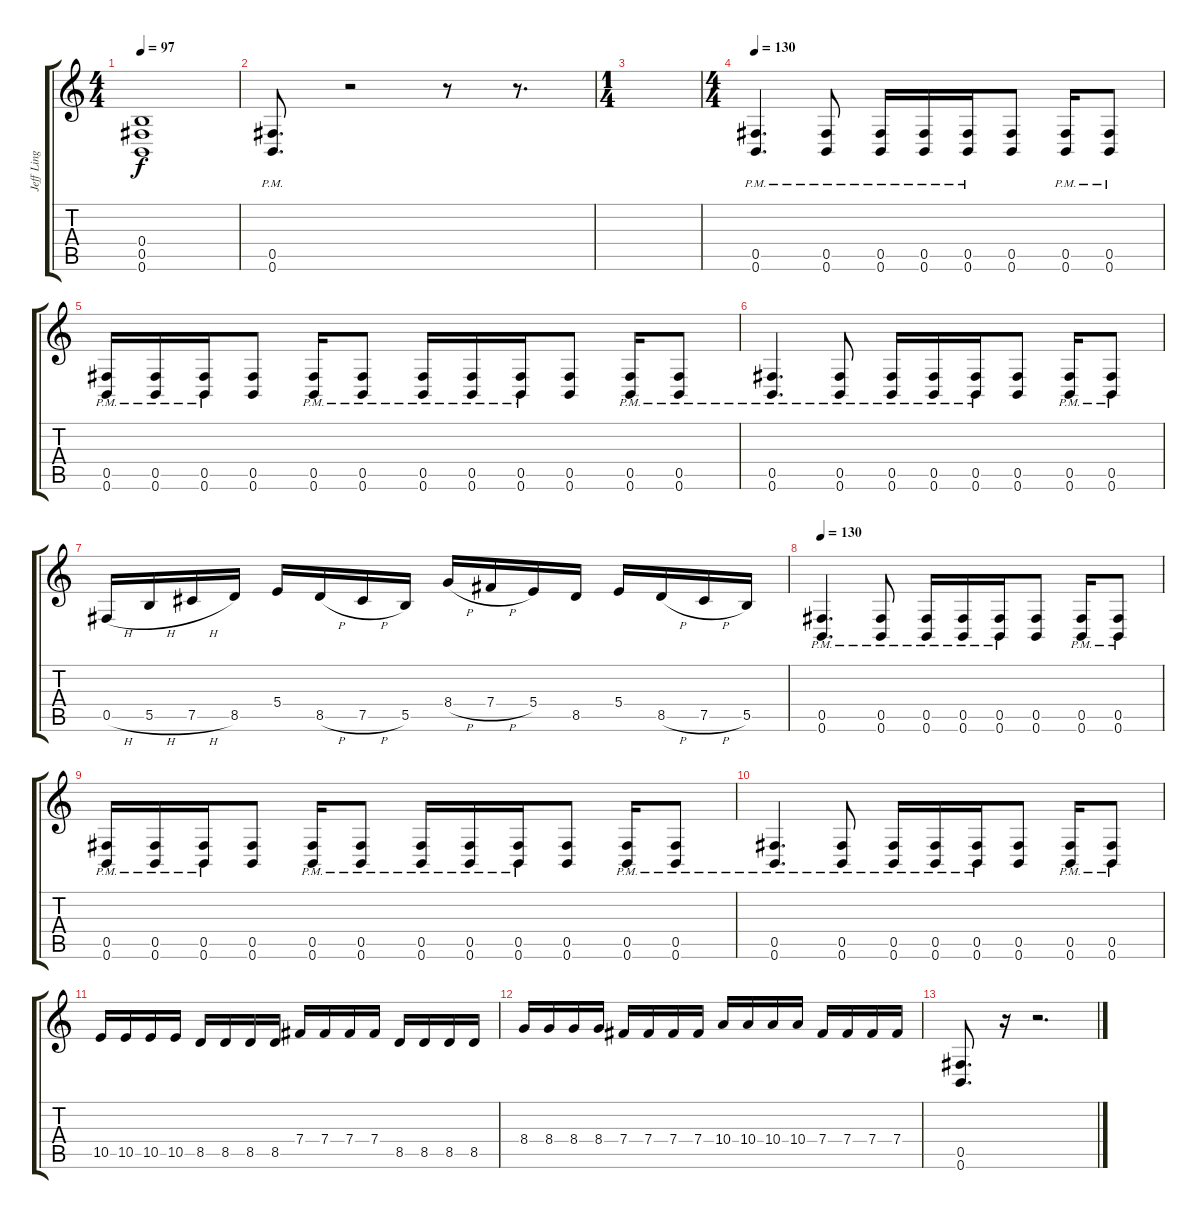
\track ("Jeff Ling" "Jeff Ling") {instrument distortionguitar}
\staff {score tabs}
\tuning (Db4 Ab3 E3 B2 Gb2 B1) {hide}
\ts (4 4)
\tempo 97
\clef g2
\ks c
(0.4{t} 0.5{t} 0.6{t}).1{dy f} |
(0.5{pm} 0.6{pm}).8{d} r.2 r.8 r.8{d} |
\ts (1 4)
|
\ts (4 4)
\tempo 130
(0.5{pm} 0.6{pm}).4{d} (0.5{pm} 0.6{pm}).8 (0.5{pm} 0.6{pm}).16 (0.5{pm} 0.6{pm}).16 (0.5{pm} 0.6{pm}).16 (0.5 0.6).8 (0.5{pm} 0.6{pm}).16 (0.5{pm} 0.6{pm}).8 |
(0.5{pm} 0.6{pm}).16 (0.5{pm} 0.6{pm}).16 (0.5{pm} 0.6{pm}).16 (0.5 0.6).8 (0.5{pm} 0.6{pm}).16 (0.5{pm} 0.6{pm}).8 (0.5{pm} 0.6{pm}).16 (0.5{pm} 0.6{pm}).16 (0.5{pm} 0.6{pm}).16 (0.5 0.6).8 (0.5{pm} 0.6{pm}).16 (0.5{pm} 0.6{pm}).8 |
(0.5{pm} 0.6{pm}).4{d} (0.5{pm} 0.6{pm}).8 (0.5{pm} 0.6{pm}).16 (0.5{pm} 0.6{pm}).16 (0.5{pm} 0.6{pm}).16 (0.5 0.6).8 (0.5{pm} 0.6{pm}).16 (0.5{pm} 0.6{pm}).8 |
0.5{h}.16 5.5{h}.16 7.5{h}.16 8.5.16 5.4.16 8.5{h}.16 7.5{h}.16 5.5.16 8.4{h}.16 7.4{h}.16 5.4.16 8.5.16 5.4.16 8.5{h}.16 7.5{h}.16 5.5.16 |
\tempo 130
(0.5{pm} 0.6{pm}).4{d} (0.5{pm} 0.6{pm}).8 (0.5{pm} 0.6{pm}).16 (0.5{pm} 0.6{pm}).16 (0.5{pm} 0.6{pm}).16 (0.5 0.6).8 (0.5{pm} 0.6{pm}).16 (0.5{pm} 0.6{pm}).8 |
(0.5{pm} 0.6{pm}).16 (0.5{pm} 0.6{pm}).16 (0.5{pm} 0.6{pm}).16 (0.5 0.6).8 (0.5{pm} 0.6{pm}).16 (0.5{pm} 0.6{pm}).8 (0.5{pm} 0.6{pm}).16 (0.5{pm} 0.6{pm}).16 (0.5{pm} 0.6{pm}).16 (0.5 0.6).8 (0.5{pm} 0.6{pm}).16 (0.5{pm} 0.6{pm}).8 |
(0.5{pm} 0.6{pm}).4{d} (0.5{pm} 0.6{pm}).8 (0.5{pm} 0.6{pm}).16 (0.5{pm} 0.6{pm}).16 (0.5{pm} 0.6{pm}).16 (0.5 0.6).8 (0.5{pm} 0.6{pm}).16 (0.5{pm} 0.6{pm}).8 |
10.5.16 10.5.16 10.5.16 10.5.16 8.5.16 8.5.16 8.5.16 8.5.16 7.4.16 7.4.16 7.4.16 7.4.16 8.5.16 8.5.16 8.5.16 8.5.16 |
8.4.16 8.4.16 8.4.16 8.4.16 7.4.16 7.4.16 7.4.16 7.4.16 10.4.16 10.4.16 10.4.16 10.4.16 7.4.16 7.4.16 7.4.16 7.4.16 |
(0.5 0.6).8{d} r.16 r.2{d}
